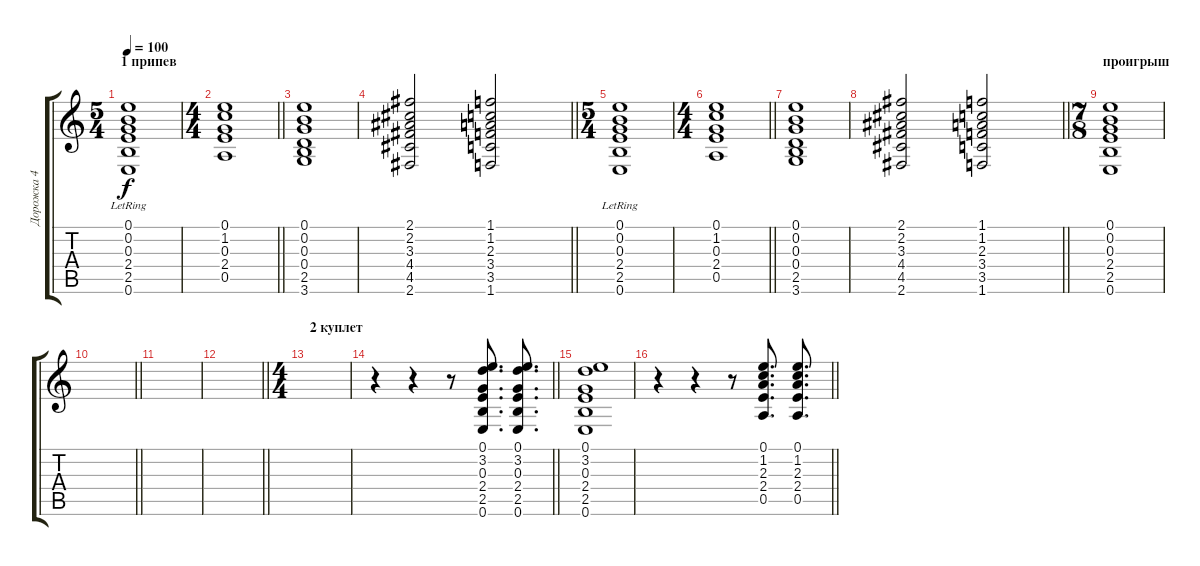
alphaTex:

\track ("Дорожка 4" "Дорожка 4") {instrument acousticguitarsteel}
\staff {score tabs}
\tuning (E4 B3 G3 D3 A2 E2) {hide}
\ts (5 4)
\section ("" "1 припев ")
\tempo 100
\clef g2
\ks c
(0.1{lr} 0.2{lr} 0.3{lr} 2.4{lr} 2.5{lr} 0.6{lr}).1{dy f} |
\ts (4 4)
\barLineRight lightlight
(0.1 1.2 0.3 2.4 0.5).1 |
(0.1 0.2 0.3 0.4 2.5 3.6).1 |
\barLineRight lightlight
(2.1 2.2 3.3 4.4 4.5 2.6).2 (1.1 1.2 2.3 3.4 3.5 1.6).2 |
\ts (5 4)
(0.1{lr} 0.2{lr} 0.3{lr} 2.4{lr} 2.5{lr} 0.6{lr}).1 |
\ts (4 4)
\barLineRight lightlight
(0.1 1.2 0.3 2.4 0.5).1 |
(0.1 0.2 0.3 0.4 2.5 3.6).1 |
\barLineRight lightlight
(2.1 2.2 3.3 4.4 4.5 2.6).2 (1.1 1.2 2.3 3.4 3.5 1.6).2 |
\ts (7 8)
\section ("" "проигрыш")
(0.1 0.2 0.3 2.4 2.5 0.6).1 |
\barLineRight lightlight
|
|
\barLineRight lightlight
|
\ts (4 4)
\section ("" "2 куплет ")
|
\barLineRight lightlight
r.4 r.4 r.8 (0.1 3.2 0.3 2.4 2.5 0.6).8{d} (0.1 3.2 0.3 2.4 2.5 0.6).8{d} |
(0.1 3.2 0.3 2.4 2.5 0.6).1 |
\barLineRight lightlight
r.4 r.4 r.8 (0.1 1.2 2.3 2.4 0.5).8{d} (0.1 1.2 2.3 2.4 0.5).8{d}
